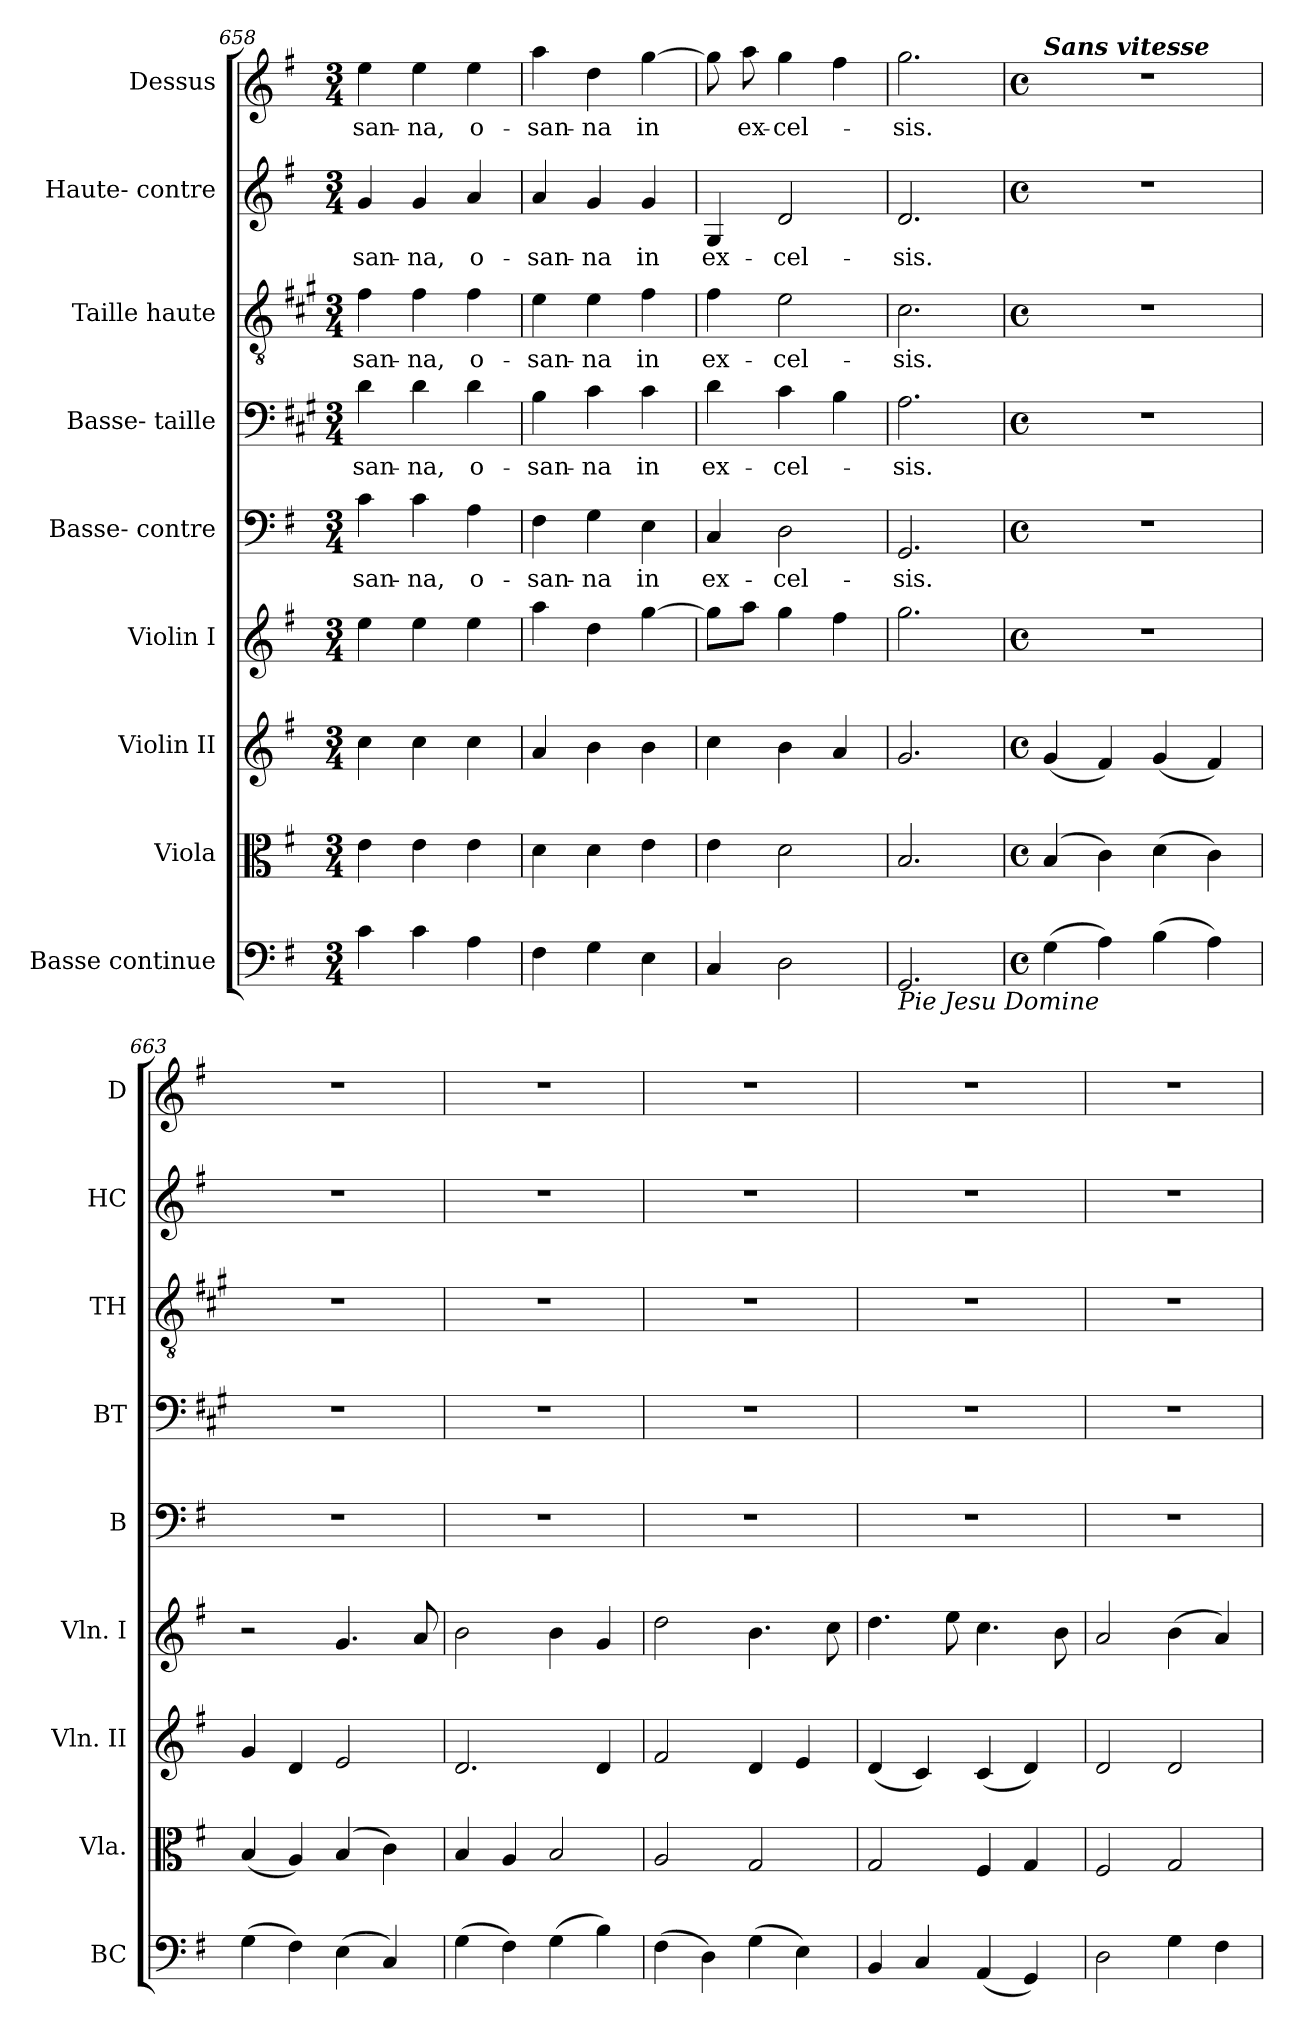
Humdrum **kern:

**kern	**kern	**kern	**kern	**kern	**text	**kern	**text	**kern	**text	**kern	**text	**kern	**text
*part9	*part8	*part7	*part6	*part5	*part5	*part4	*part4	*part3	*part3	*part2	*part2	*part1	*part1
*staff9	*staff8	*staff7	*staff6	*staff5	*staff5	*staff4	*staff4	*staff3	*staff3	*staff2	*staff2	*staff1	*staff1
*I"Basse  continue	*I"Viola	*I"Violin II	*I"Violin I	*I"Basse- contre	*	*I"Basse- taille	*	*I"Taille haute	*	*I"Haute- contre	*	*I"Dessus	*
*I'BC	*I'Vla.	*I'Vln. II	*I'Vln. I	*I'B	*	*I'BT	*	*I'TH	*	*I'HC	*	*I'D	*
*clefF4	*clefC3	*clefG2	*clefG2	*clefF4	*	*clefF4	*	*clefGv2	*	*clefG2	*	*clefG2	*
*	*	*	*	*	*	*ITrd1c2	*	*ITrd1c2	*	*	*	*	*
*k[f#]	*k[f#]	*k[f#]	*k[f#]	*k[f#]	*	*k[f#]	*	*k[f#]	*	*k[f#]	*	*k[f#]	*
*G:	*G:	*G:	*G:	*G:	*	*G:	*	*G:	*	*G:	*	*G:	*
*M3/4	*M3/4	*M3/4	*M3/4	*M3/4	*	*M3/4	*	*M3/4	*	*M3/4	*	*M3/4	*
=658	=658	=658	=658	=658	=658	=658	=658	=658	=658	=658	=658	=658	=658
!	!	!	!	!	!LO:LY:b	!	!LO:LY:b	!	!LO:LY:b	!	!LO:LY:b	!	!LO:LY:b
4c\	4e\	4cc\	4ee\	4c\	-san-	4c\	-san-	4e\	-san-	4g/	-san-	4ee\	-san-
!	!	!	!	!	!LO:LY:b	!	!LO:LY:b	!	!LO:LY:b	!	!LO:LY:b	!	!LO:LY:b
4c\	4e\	4cc\	4ee\	4c\	-na,	4c\	-na,	4e\	-na,	4g/	-na,	4ee\	-na,
!	!	!	!	!	!LO:LY:b	!	!LO:LY:b	!	!LO:LY:b	!	!LO:LY:b	!	!LO:LY:b
4A\	4e\	4cc\	4ee\	4A\	o-	4c\	o-	4e\	o-	4a/	o-	4ee\	o-
=659	=659	=659	=659	=659	=659	=659	=659	=659	=659	=659	=659	=659	=659
!	!	!	!	!	!LO:LY:b	!	!LO:LY:b	!	!LO:LY:b	!	!LO:LY:b	!	!LO:LY:b
4F#\	4d\	4a/	4aa\	4F#\	-san-	4A\	-san-	4d\	-san-	4a/	-san-	4aa\	-san-
!	!	!	!	!	!LO:LY:b	!	!LO:LY:b	!	!LO:LY:b	!	!LO:LY:b	!	!LO:LY:b
4G\	4d\	4b\	4dd\	4G\	-na	4B\	-na	4d\	-na	4g/	-na	4dd\	-na
!	!	!	!	!	!LO:LY:b	!	!LO:LY:b	!	!LO:LY:b	!	!LO:LY:b	!	!LO:LY:b
4E\	4e\	4b\	[4gg\	4E\	in	4B\	in	4e\	in	4g/	in	[4gg\	in
=660	=660	=660	=660	=660	=660	=660	=660	=660	=660	=660	=660	=660	=660
!	!	!	!	!	!LO:LY:b	!	!LO:LY:b	!	!LO:LY:b	!	!LO:LY:b	!	!
4C/	4e\	4cc\	8gg\L]	4C/	ex-	4c\	ex-	4e\	ex-	4G/	ex-	8gg\]	.
!	!	!	!	!	!	!	!	!	!	!	!	!	!LO:LY:b
.	.	.	8aa\J	.	.	.	.	.	.	.	.	8aa\	ex-
!	!	!	!	!	!LO:LY:b	!	!LO:LY:b	!	!LO:LY:b	!	!LO:LY:b	!	!LO:LY:b
2D\	2d\	4b\	4gg\	2D\	-cel-	4B\	-cel-	2d\	-cel-	2d/	-cel-	4gg\	-cel-
.	.	4a>/	4ff#>\	.	.	4A>\	.	.	.	.	.	4ff#>\	.
=661	=661	=661	=661	=661	=661	=661	=661	=661	=661	=661	=661	=661	=661
!LO:TX:b:i:t=Pie Jesu Domine	!	!	!	!	!	!	!	!	!	!	!	!	!
!	!	!	!	!	!LO:LY:b	!	!LO:LY:b	!	!LO:LY:b	!	!LO:LY:b	!	!LO:LY:b
2.GG/	2.B/	2.g/	2.gg\	2.GG/	-sis.	2.G\	-sis.	2.B\	-sis.	2.d/	-sis.	2.gg\	-sis.
!!LO:PB:g=z
=662!	=662!	=662!	=662!	=662!	=662!	=662!	=662!	=662!	=662!	=662!	=662!	=662!	=662!
*M4/4	*M4/4	*M4/4	*M4/4	*M4/4	*	*M4/4	*	*M4/4	*	*M4/4	*	*M4/4	*
*met(c)	*met(c)	*met(c)	*met(c)	*met(c)	*	*met(c)	*	*met(c)	*	*met(c)	*	*met(c)	*
!	!	!	!	!	!	!	!	!	!	!	!	!LO:TX:a:Bi:t=Sans vitesse	!
(>4G\	(>4B/	(<4g/	1r	1r	.	1r	.	1r	.	1r	.	1r	.
4A\)	4c\)	4f#/)	.	.	.	.	.	.	.	.	.	.	.
(>4B\	(>4d\	(<4g/	.	.	.	.	.	.	.	.	.	.	.
4A\)	4c\)	4f#/)	.	.	.	.	.	.	.	.	.	.	.
=663	=663	=663	=663	=663	=663	=663	=663	=663	=663	=663	=663	=663	=663
(>4G\	(<4B/	4g/	2r	1r	.	1r	.	1r	.	1r	.	1r	.
4F#\)	4A/)	4d/	.	.	.	.	.	.	.	.	.	.	.
(>4E\	(>4B/	2e/	4.g/	.	.	.	.	.	.	.	.	.	.
4C/)	4c\)	.	.	.	.	.	.	.	.	.	.	.	.
.	.	.	8a/	.	.	.	.	.	.	.	.	.	.
=664	=664	=664	=664	=664	=664	=664	=664	=664	=664	=664	=664	=664	=664
(>4G\	4B/	2.d/	2b\	1r	.	1r	.	1r	.	1r	.	1r	.
4F#\)	4A/	.	.	.	.	.	.	.	.	.	.	.	.
(>4G\	2B/	.	4b\	.	.	.	.	.	.	.	.	.	.
4B\)	.	4d/	4g/	.	.	.	.	.	.	.	.	.	.
=665	=665	=665	=665	=665	=665	=665	=665	=665	=665	=665	=665	=665	=665
(>4F#\	2A/	2f#/	2dd\	1r	.	1r	.	1r	.	1r	.	1r	.
4D\)	.	.	.	.	.	.	.	.	.	.	.	.	.
(>4G\	2G/	4d/	4.b>\	.	.	.	.	.	.	.	.	.	.
4E\)	.	4e/	.	.	.	.	.	.	.	.	.	.	.
.	.	.	8cc\	.	.	.	.	.	.	.	.	.	.
=666	=666	=666	=666	=666	=666	=666	=666	=666	=666	=666	=666	=666	=666
(<4BB/	2G/	(<4d/	4.dd\	1r	.	1r	.	1r	.	1r	.	1r	.
4C/	.	4c/)	.	.	.	.	.	.	.	.	.	.	.
.	.	.	8ee\	.	.	.	.	.	.	.	.	.	.
(<4AA/	4F#/	(<4c/	4.cc\	.	.	.	.	.	.	.	.	.	.
4GG/)	4G/	4d/)	.	.	.	.	.	.	.	.	.	.	.
.	.	.	8b\	.	.	.	.	.	.	.	.	.	.
=667	=667	=667	=667	=667	=667	=667	=667	=667	=667	=667	=667	=667	=667
2D\	2F#/	2d/	2a>/	1r	.	1r	.	1r	.	1r	.	1r	.
4G\	2G/	2d/	(>4b\	.	.	.	.	.	.	.	.	.	.
4F#\	.	.	4a/)	.	.	.	.	.	.	.	.	.	.
=	=	=	=	=	=	=	=	=	=	=	=	=	=
*-	*-	*-	*-	*-	*-	*-	*-	*-	*-	*-	*-	*-	*-
